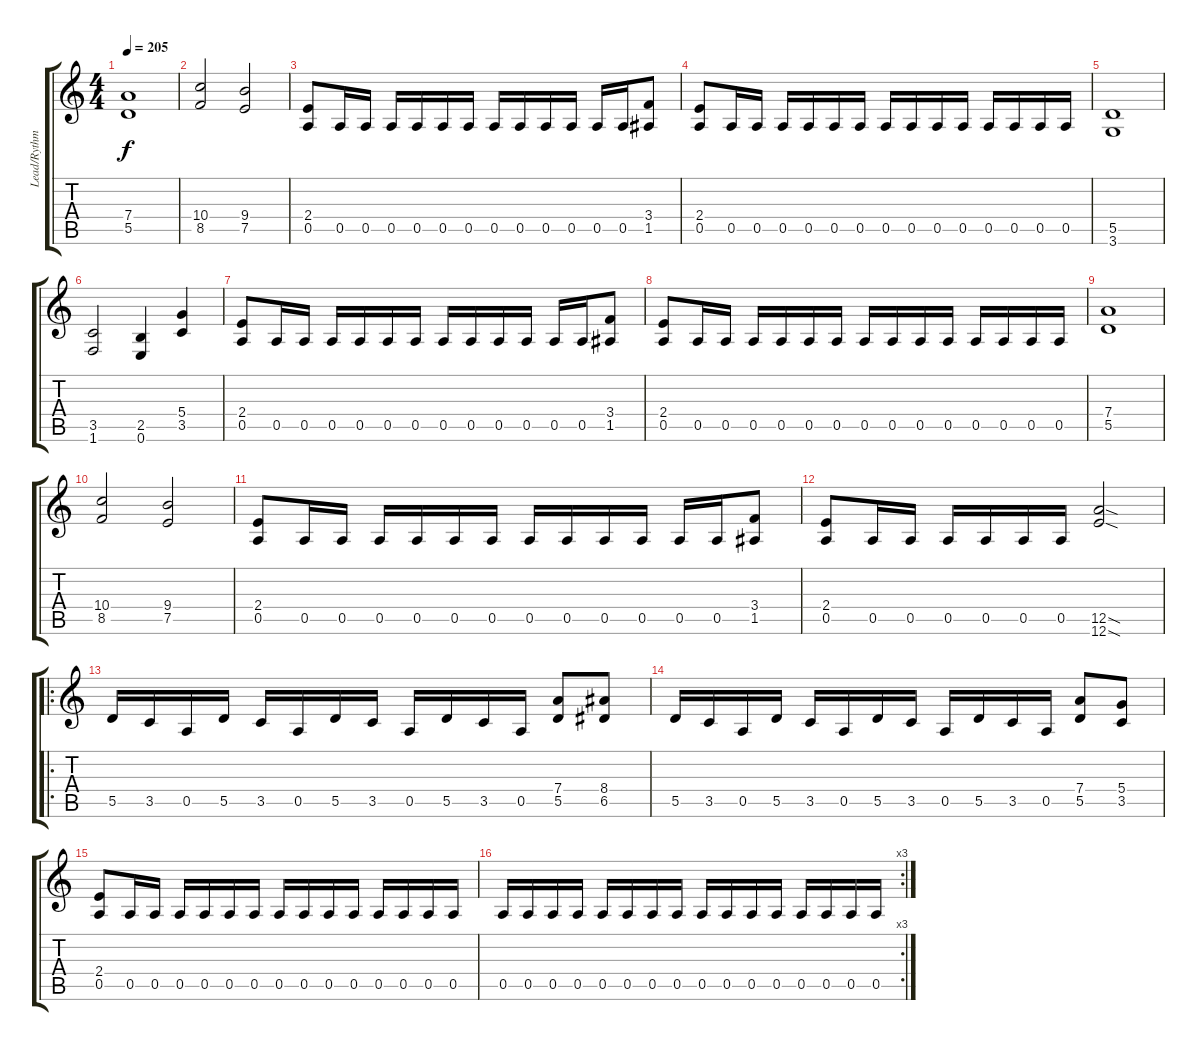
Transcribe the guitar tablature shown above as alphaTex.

\track ("Lead/Rythm Guitar" "Lead/Rythm") {instrument distortionguitar}
\staff {score tabs}
\tuning (E4 B3 G3 D3 A2 E2) {hide}
\ts (4 4)
\tempo 205
\clef g2
\ks c
(7.4 5.5).1{dy f} |
(10.4 8.5).2 (9.4 7.5).2 |
(2.4 0.5).8 0.5.16 0.5.16 0.5.16 0.5.16 0.5.16 0.5.16 0.5.16 0.5.16 0.5.16 0.5.16 0.5.16 0.5.16 (3.4 1.5).8 |
(2.4 0.5).8 0.5.16 0.5.16 0.5.16 0.5.16 0.5.16 0.5.16 0.5.16 0.5.16 0.5.16 0.5.16 0.5.16 0.5.16 0.5.16 0.5.16 |
(5.5 3.6).1 |
(3.5 1.6).2 (2.5 0.6).4 (5.4 3.5).4 |
(2.4 0.5).8 0.5.16 0.5.16 0.5.16 0.5.16 0.5.16 0.5.16 0.5.16 0.5.16 0.5.16 0.5.16 0.5.16 0.5.16 (3.4 1.5).8 |
(2.4 0.5).8 0.5.16 0.5.16 0.5.16 0.5.16 0.5.16 0.5.16 0.5.16 0.5.16 0.5.16 0.5.16 0.5.16 0.5.16 0.5.16 0.5.16 |
(7.4 5.5).1 |
(10.4 8.5).2 (9.4 7.5).2 |
(2.4 0.5).8 0.5.16 0.5.16 0.5.16 0.5.16 0.5.16 0.5.16 0.5.16 0.5.16 0.5.16 0.5.16 0.5.16 0.5.16 (3.4 1.5).8 |
(2.4 0.5).8 0.5.16 0.5.16 0.5.16 0.5.16 0.5.16 0.5.16 (12.5{sod} 12.6{sod}).2 |
\ro
5.5.16 3.5.16 0.5.16 5.5.16 3.5.16 0.5.16 5.5.16 3.5.16 0.5.16 5.5.16 3.5.16 0.5.16 (7.4 5.5).8 (8.4 6.5).8 |
5.5.16 3.5.16 0.5.16 5.5.16 3.5.16 0.5.16 5.5.16 3.5.16 0.5.16 5.5.16 3.5.16 0.5.16 (7.4 5.5).8 (5.4 3.5).8 |
(2.4 0.5).8 0.5.16 0.5.16 0.5.16 0.5.16 0.5.16 0.5.16 0.5.16 0.5.16 0.5.16 0.5.16 0.5.16 0.5.16 0.5.16 0.5.16 |
\rc 3
0.5.16 0.5.16 0.5.16 0.5.16 0.5.16 0.5.16 0.5.16 0.5.16 0.5.16 0.5.16 0.5.16 0.5.16 0.5.16 0.5.16 0.5.16 0.5.16
